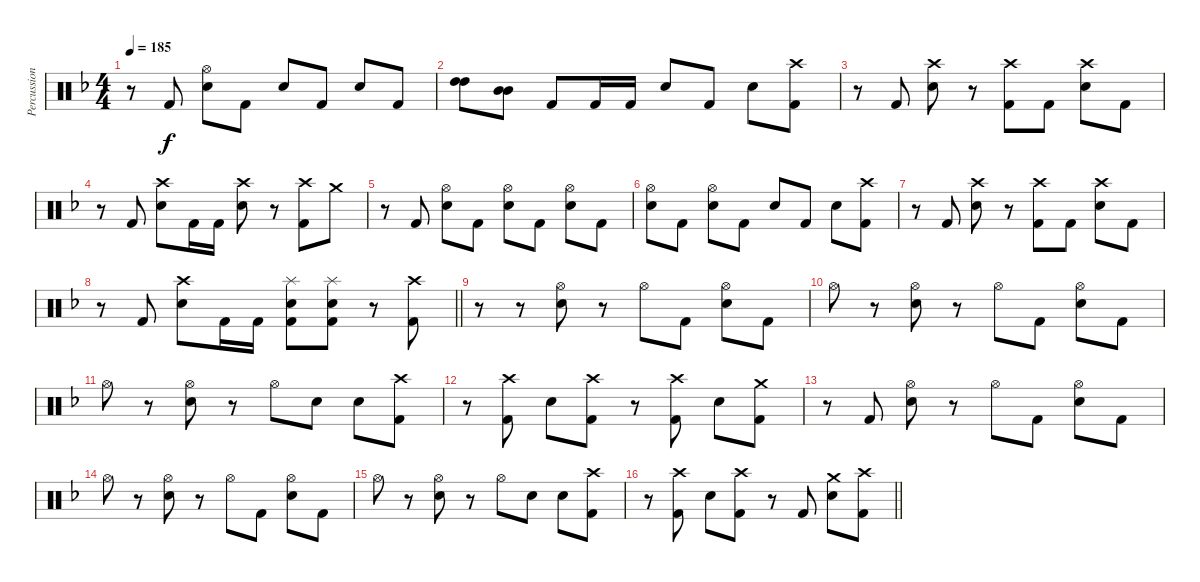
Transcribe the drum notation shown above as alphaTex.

\track ("Percussion" "Percussion") {instrument percussion}
\staff {score}
\articulation defaults
\ts (4 4)
\tempo 185
\clef neutral
\ks dminor
r.8{dy f} "Kick (hit) 2".8 ("Hi-Hat (open)" "Electric Snare (hit)").8 "Kick (hit) 2".8 "Electric Snare (hit)".8 "Kick (hit) 2".8 "Electric Snare (hit)".8 "Kick (hit) 2".8 |
("High Tom (hit)" "High Tom (hit)").8 ("Mid Tom (hit)" "Mid Tom (hit)").8 "Kick (hit) 2".8 "Kick (hit) 2".16 "Kick (hit) 2".16 "Electric Snare (hit)".8 "Kick (hit) 2".8 "Electric Snare (hit)".8 ("Crash high (hit)" "Kick (hit) 2").8 |
r.8 "Kick (hit) 2".8 ("Crash high (hit)" "Electric Snare (hit)").8 r.8 ("Crash high (hit)" "Kick (hit) 2").8 "Kick (hit) 2".8 ("Crash high (hit)" "Electric Snare (hit)").8 "Kick (hit) 2".8 |
r.8 "Kick (hit) 2".8 ("Crash high (hit)" "Electric Snare (hit)").8 "Kick (hit) 2".16 "Kick (hit) 2".16 ("Crash high (hit)" "Electric Snare (hit)").8 r.8 ("Crash high (hit)" "Kick (hit) 2").8 "Crash medium (hit)".8 |
r.8 "Kick (hit) 2".8 ("Hi-Hat (open)" "Electric Snare (hit)").8 "Kick (hit) 2".8 ("Hi-Hat (open)" "Electric Snare (hit)").8 "Kick (hit) 2".8 ("Hi-Hat (open)" "Electric Snare (hit)").8 "Kick (hit) 2".8 |
("Hi-Hat (open)" "Electric Snare (hit)").8 "Kick (hit) 2".8 ("Hi-Hat (open)" "Electric Snare (hit)").8 "Kick (hit) 2".8 "Electric Snare (hit)".8 "Kick (hit) 2".8 "Electric Snare (hit)".8 ("Crash high (hit)" "Kick (hit) 2").8 |
r.8 "Kick (hit) 2".8 ("Crash high (hit)" "Electric Snare (hit)").8 r.8 ("Crash high (hit)" "Kick (hit) 2").8 "Kick (hit) 2".8 ("Crash high (hit)" "Electric Snare (hit)").8 "Kick (hit) 2".8 |
\barLineRight lightlight
r.8 "Kick (hit) 2".8 ("Crash high (hit)" "Electric Snare (hit)").8 "Kick (hit) 2".16 "Kick (hit) 2".16 ("Splash (hit)" "Electric Snare (hit)" "Kick (hit) 2").8 ("Splash (hit)" "Electric Snare (hit)" "Kick (hit) 2").8 r.8 ("Crash high (hit)" "Kick (hit) 2").8 |
r.8 r.8 ("Hi-Hat (open)" "Electric Snare (hit)").8 r.8 "Hi-Hat (open)".8 "Kick (hit) 2".8 ("Hi-Hat (open)" "Electric Snare (hit)").8 "Kick (hit) 2".8 |
"Hi-Hat (open)".8 r.8 ("Hi-Hat (open)" "Electric Snare (hit)").8 r.8 "Hi-Hat (open)".8 "Kick (hit) 2".8 ("Hi-Hat (open)" "Electric Snare (hit)").8 "Kick (hit) 2".8 |
"Hi-Hat (open)".8 r.8 ("Hi-Hat (open)" "Electric Snare (hit)").8 r.8 "Hi-Hat (open)".8 "Electric Snare (hit)".8 "Electric Snare (hit)".8 ("Crash high (hit)" "Kick (hit) 2").8 |
r.8 ("Crash high (hit)" "Kick (hit) 2").8 "Electric Snare (hit)".8 ("Crash high (hit)" "Kick (hit) 2").8 r.8 ("Crash high (hit)" "Kick (hit) 2").8 "Electric Snare (hit)".8 ("Crash medium (hit)" "Kick (hit) 2").8 |
r.8 "Kick (hit) 2".8 ("Hi-Hat (open)" "Electric Snare (hit)").8 r.8 "Hi-Hat (open)".8 "Kick (hit) 2".8 ("Hi-Hat (open)" "Electric Snare (hit)").8 "Kick (hit) 2".8 |
"Hi-Hat (open)".8 r.8 ("Hi-Hat (open)" "Electric Snare (hit)").8 r.8 "Hi-Hat (open)".8 "Kick (hit) 2".8 ("Hi-Hat (open)" "Electric Snare (hit)").8 "Kick (hit) 2".8 |
"Hi-Hat (open)".8 r.8 ("Hi-Hat (open)" "Electric Snare (hit)").8 r.8 "Hi-Hat (open)".8 "Electric Snare (hit)".8 "Electric Snare (hit)".8 ("Crash high (hit)" "Kick (hit) 2").8 |
\barLineRight lightlight
r.8 ("Crash high (hit)" "Kick (hit) 2").8 "Electric Snare (hit)".8 ("Crash high (hit)" "Kick (hit) 2").8 r.8 "Kick (hit) 2".8 ("Crash medium (hit)" "Electric Snare (hit)").8 ("Crash high (hit)" "Kick (hit) 2").8
